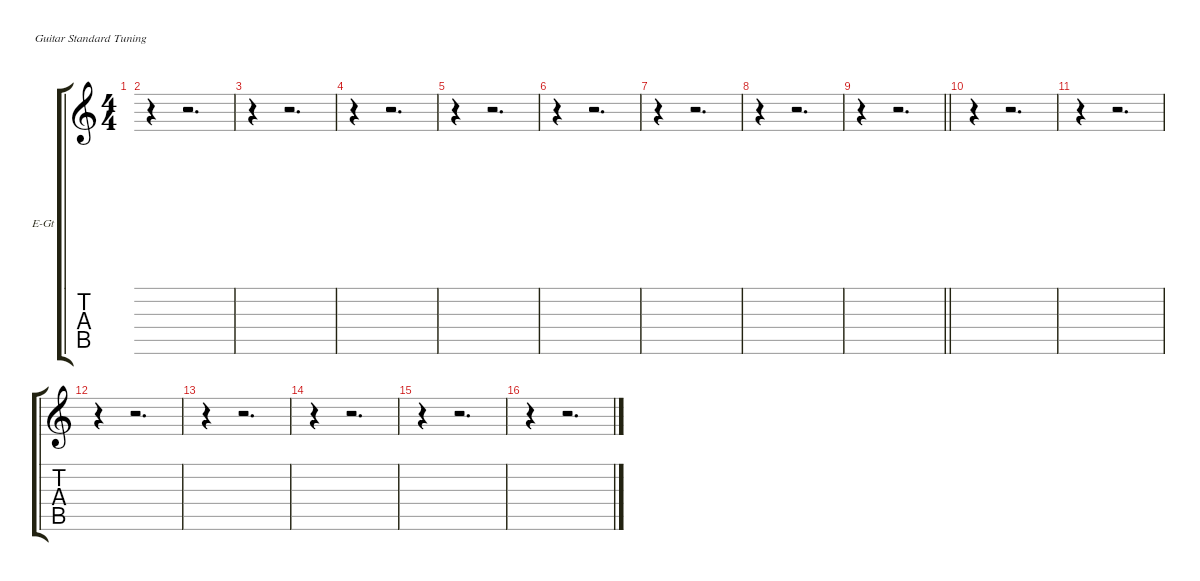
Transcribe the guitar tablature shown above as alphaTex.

\bracketExtendMode groupsimilarinstruments
\firstSystemTrackNameOrientation horizontal
\otherSystemsTrackNameOrientation horizontal
\track ("Guitar 3" "E-Gt") {instrument distortionguitar}
\staff {score tabs}
\tuning (E4 B3 G3 D3 A2 E2)
\ts (4 4)
\tempo 132
\clef g2
\ks c
0.6.8{tbe (dive default 0 -10 60 -14) gr dy f} 0.6{t}.4{tbe (dive default 0 -14 60 -32)} 0.6{t}.4{tbe (hold default 0 -32 60 -32)} 0.6{t}.4{tbe (hold default 0 -32 60 -32)} 0.6{t}.4{tbe (hold default 0 -32 60 -32)} |
r.4 r.2{d} |
r.4 r.2{d} |
r.4 r.2{d} |
r.4 r.2{d} |
r.4 r.2{d} |
r.4 r.2{d} |
r.4 r.2{d} |
\barLineRight lightlight
r.4 r.2{d} |
r.4 r.2{d} |
r.4 r.2{d} |
r.4 r.2{d} |
r.4 r.2{d} |
r.4 r.2{d} |
r.4 r.2{d} |
r.4 r.2{d}
